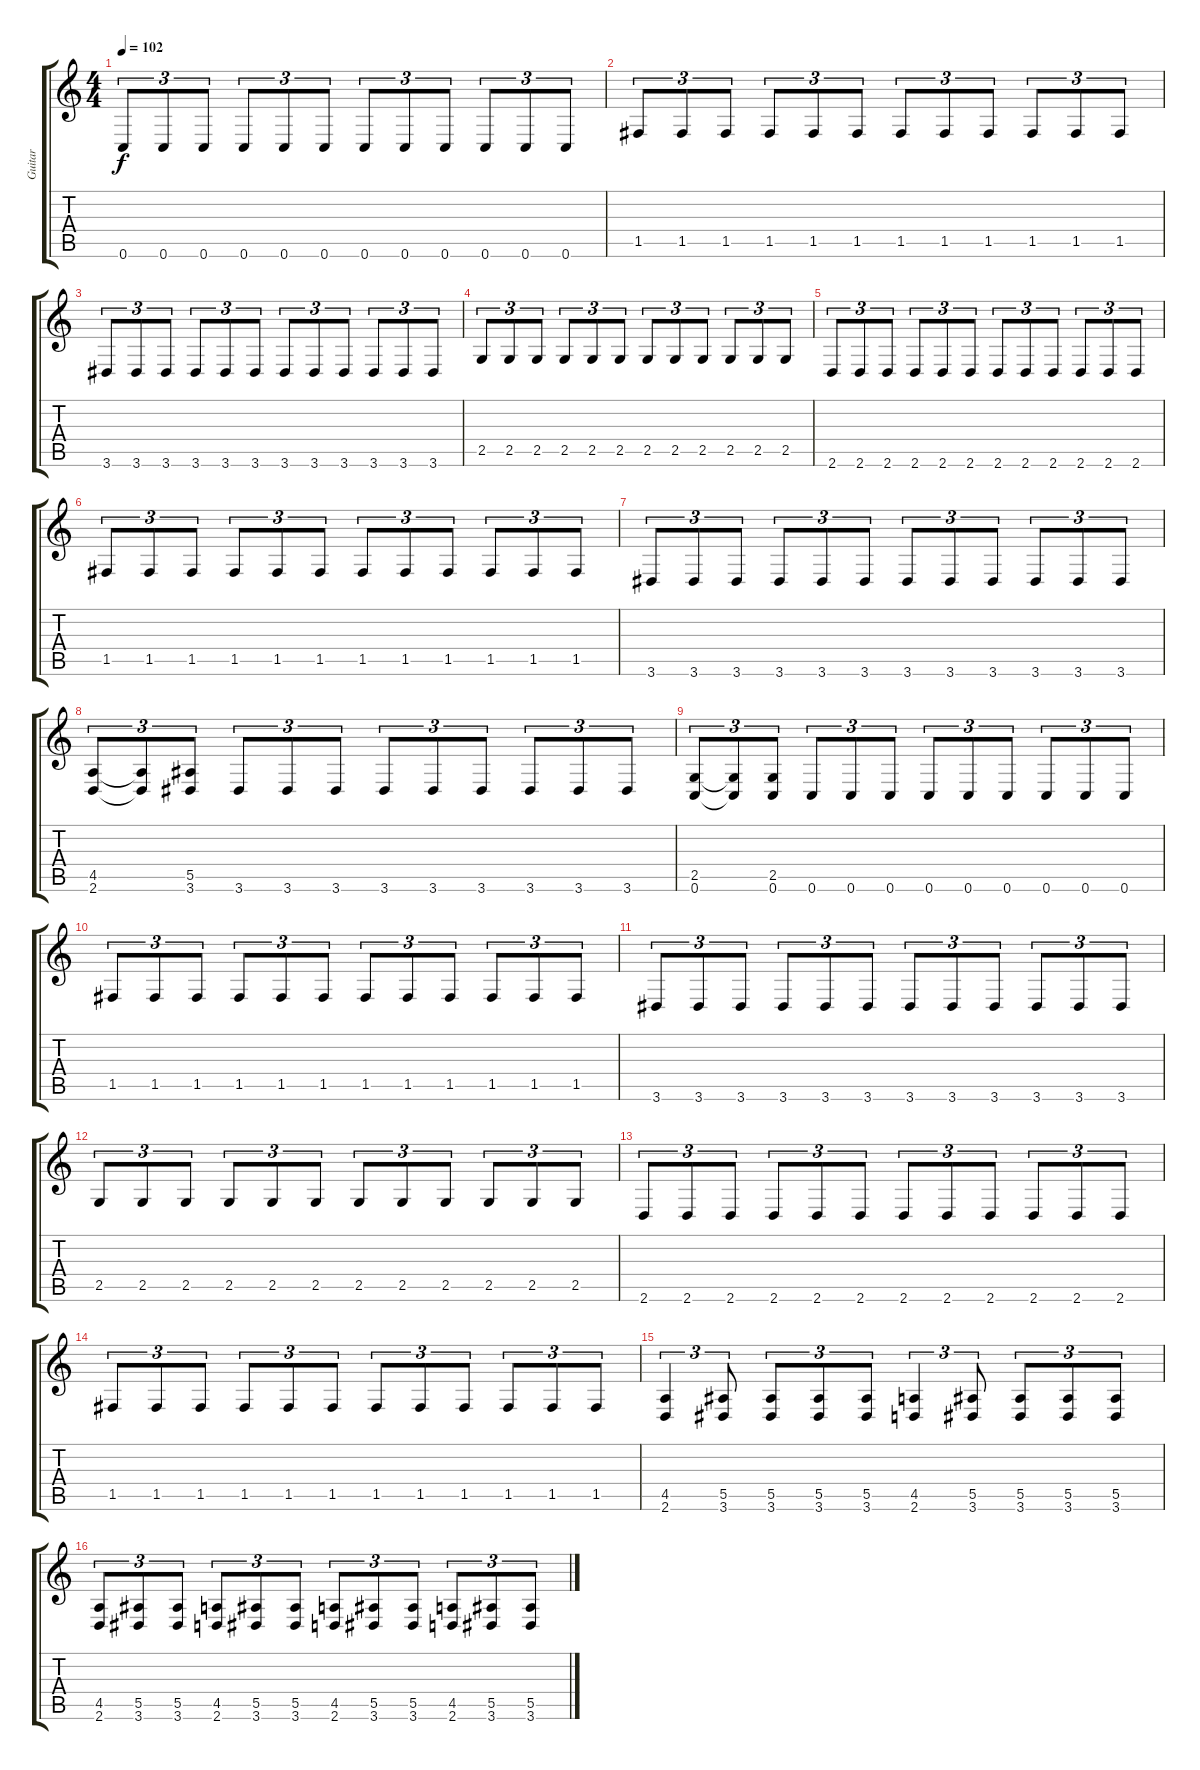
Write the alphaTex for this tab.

\track ("Guitar" "Guitar") {instrument overdrivenguitar}
\staff {score tabs}
\tuning (C4 G3 Eb3 Bb2 F2 C2) {hide}
\ts (4 4)
\tempo 102
\clef g2
\ks c
0.6.8{tu (3 2) dy f instrument overdrivenguitar} 0.6.8{tu (3 2)} 0.6.8{tu (3 2)} 0.6.8{tu (3 2)} 0.6.8{tu (3 2)} 0.6.8{tu (3 2)} 0.6.8{tu (3 2)} 0.6.8{tu (3 2)} 0.6.8{tu (3 2)} 0.6.8{tu (3 2)} 0.6.8{tu (3 2)} 0.6.8{tu (3 2)} |
1.5.8{tu (3 2)} 1.5.8{tu (3 2)} 1.5.8{tu (3 2)} 1.5.8{tu (3 2)} 1.5.8{tu (3 2)} 1.5.8{tu (3 2)} 1.5.8{tu (3 2)} 1.5.8{tu (3 2)} 1.5.8{tu (3 2)} 1.5.8{tu (3 2)} 1.5.8{tu (3 2)} 1.5.8{tu (3 2)} |
3.6.8{tu (3 2)} 3.6.8{tu (3 2)} 3.6.8{tu (3 2)} 3.6.8{tu (3 2)} 3.6.8{tu (3 2)} 3.6.8{tu (3 2)} 3.6.8{tu (3 2)} 3.6.8{tu (3 2)} 3.6.8{tu (3 2)} 3.6.8{tu (3 2)} 3.6.8{tu (3 2)} 3.6.8{tu (3 2)} |
2.5.8{tu (3 2)} 2.5.8{tu (3 2)} 2.5.8{tu (3 2)} 2.5.8{tu (3 2)} 2.5.8{tu (3 2)} 2.5.8{tu (3 2)} 2.5.8{tu (3 2)} 2.5.8{tu (3 2)} 2.5.8{tu (3 2)} 2.5.8{tu (3 2)} 2.5.8{tu (3 2)} 2.5.8{tu (3 2)} |
2.6.8{tu (3 2)} 2.6.8{tu (3 2)} 2.6.8{tu (3 2)} 2.6.8{tu (3 2)} 2.6.8{tu (3 2)} 2.6.8{tu (3 2)} 2.6.8{tu (3 2)} 2.6.8{tu (3 2)} 2.6.8{tu (3 2)} 2.6.8{tu (3 2)} 2.6.8{tu (3 2)} 2.6.8{tu (3 2)} |
1.5.8{tu (3 2)} 1.5.8{tu (3 2)} 1.5.8{tu (3 2)} 1.5.8{tu (3 2)} 1.5.8{tu (3 2)} 1.5.8{tu (3 2)} 1.5.8{tu (3 2)} 1.5.8{tu (3 2)} 1.5.8{tu (3 2)} 1.5.8{tu (3 2)} 1.5.8{tu (3 2)} 1.5.8{tu (3 2)} |
3.6.8{tu (3 2)} 3.6.8{tu (3 2)} 3.6.8{tu (3 2)} 3.6.8{tu (3 2)} 3.6.8{tu (3 2)} 3.6.8{tu (3 2)} 3.6.8{tu (3 2)} 3.6.8{tu (3 2)} 3.6.8{tu (3 2)} 3.6.8{tu (3 2)} 3.6.8{tu (3 2)} 3.6.8{tu (3 2)} |
(4.5 2.6).8{tu (3 2)} (4.5{t} 2.6{t}).8{tu (3 2)} (5.5 3.6).8{tu (3 2)} 3.6.8{tu (3 2)} 3.6.8{tu (3 2)} 3.6.8{tu (3 2)} 3.6.8{tu (3 2)} 3.6.8{tu (3 2)} 3.6.8{tu (3 2)} 3.6.8{tu (3 2)} 3.6.8{tu (3 2)} 3.6.8{tu (3 2)} |
(2.5 0.6).8{tu (3 2)} (2.5{t} 0.6{t}).8{tu (3 2)} (2.5 0.6).8{tu (3 2)} 0.6.8{tu (3 2)} 0.6.8{tu (3 2)} 0.6.8{tu (3 2)} 0.6.8{tu (3 2)} 0.6.8{tu (3 2)} 0.6.8{tu (3 2)} 0.6.8{tu (3 2)} 0.6.8{tu (3 2)} 0.6.8{tu (3 2)} |
1.5.8{tu (3 2)} 1.5.8{tu (3 2)} 1.5.8{tu (3 2)} 1.5.8{tu (3 2)} 1.5.8{tu (3 2)} 1.5.8{tu (3 2)} 1.5.8{tu (3 2)} 1.5.8{tu (3 2)} 1.5.8{tu (3 2)} 1.5.8{tu (3 2)} 1.5.8{tu (3 2)} 1.5.8{tu (3 2)} |
3.6.8{tu (3 2)} 3.6.8{tu (3 2)} 3.6.8{tu (3 2)} 3.6.8{tu (3 2)} 3.6.8{tu (3 2)} 3.6.8{tu (3 2)} 3.6.8{tu (3 2)} 3.6.8{tu (3 2)} 3.6.8{tu (3 2)} 3.6.8{tu (3 2)} 3.6.8{tu (3 2)} 3.6.8{tu (3 2)} |
2.5.8{tu (3 2)} 2.5.8{tu (3 2)} 2.5.8{tu (3 2)} 2.5.8{tu (3 2)} 2.5.8{tu (3 2)} 2.5.8{tu (3 2)} 2.5.8{tu (3 2)} 2.5.8{tu (3 2)} 2.5.8{tu (3 2)} 2.5.8{tu (3 2)} 2.5.8{tu (3 2)} 2.5.8{tu (3 2)} |
2.6.8{tu (3 2)} 2.6.8{tu (3 2)} 2.6.8{tu (3 2)} 2.6.8{tu (3 2)} 2.6.8{tu (3 2)} 2.6.8{tu (3 2)} 2.6.8{tu (3 2)} 2.6.8{tu (3 2)} 2.6.8{tu (3 2)} 2.6.8{tu (3 2)} 2.6.8{tu (3 2)} 2.6.8{tu (3 2)} |
1.5.8{tu (3 2)} 1.5.8{tu (3 2)} 1.5.8{tu (3 2)} 1.5.8{tu (3 2)} 1.5.8{tu (3 2)} 1.5.8{tu (3 2)} 1.5.8{tu (3 2)} 1.5.8{tu (3 2)} 1.5.8{tu (3 2)} 1.5.8{tu (3 2)} 1.5.8{tu (3 2)} 1.5.8{tu (3 2)} |
(4.5 2.6).4{tu (3 2)} (5.5 3.6).8{tu (3 2)} (5.5 3.6).8{tu (3 2)} (5.5 3.6).8{tu (3 2)} (5.5 3.6).8{tu (3 2)} (4.5 2.6).4{tu (3 2)} (5.5 3.6).8{tu (3 2)} (5.5 3.6).8{tu (3 2)} (5.5 3.6).8{tu (3 2)} (5.5 3.6).8{tu (3 2)} |
(4.5 2.6).8{tu (3 2)} (5.5 3.6).8{tu (3 2)} (5.5 3.6).8{tu (3 2)} (4.5 2.6).8{tu (3 2)} (5.5 3.6).8{tu (3 2)} (5.5 3.6).8{tu (3 2)} (4.5 2.6).8{tu (3 2)} (5.5 3.6).8{tu (3 2)} (5.5 3.6).8{tu (3 2)} (4.5 2.6).8{tu (3 2)} (5.5 3.6).8{tu (3 2)} (5.5 3.6).8{tu (3 2)}
